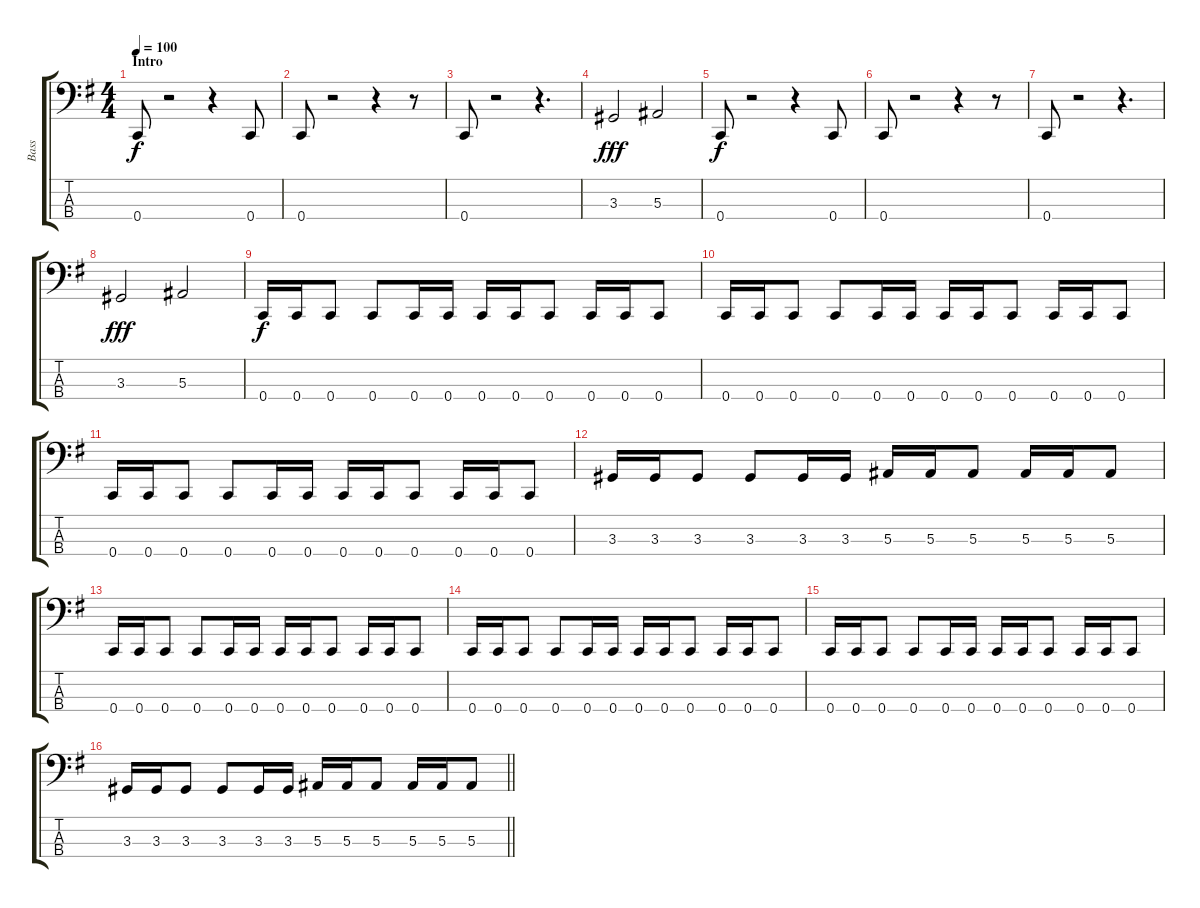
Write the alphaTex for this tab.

\track ("Bass" "Bass") {instrument electricbassfinger}
\staff {score tabs}
\tuning (Eb2 Bb1 F1 C1) {hide}
\ts (4 4)
\section ("" "Intro")
\tempo 100
\clef f4
\ks eminor
0.4.8{dy f instrument electricbassfinger} r.2 r.4 0.4.8 |
0.4.8 r.2 r.4 r.8 |
0.4.8 r.2 r.4{d} |
3.3.2{dy fff} 5.3.2 |
0.4.8{dy f} r.2 r.4 0.4.8 |
0.4.8 r.2 r.4 r.8 |
0.4.8 r.2 r.4{d} |
3.3.2{dy fff} 5.3.2 |
0.4.16{dy f} 0.4.16 0.4.8 0.4.8 0.4.16 0.4.16 0.4.16 0.4.16 0.4.8 0.4.16 0.4.16 0.4.8 |
0.4.16 0.4.16 0.4.8 0.4.8 0.4.16 0.4.16 0.4.16 0.4.16 0.4.8 0.4.16 0.4.16 0.4.8 |
0.4.16 0.4.16 0.4.8 0.4.8 0.4.16 0.4.16 0.4.16 0.4.16 0.4.8 0.4.16 0.4.16 0.4.8 |
3.3.16 3.3.16 3.3.8 3.3.8 3.3.16 3.3.16 5.3.16 5.3.16 5.3.8 5.3.16 5.3.16 5.3.8 |
0.4.16 0.4.16 0.4.8 0.4.8 0.4.16 0.4.16 0.4.16 0.4.16 0.4.8 0.4.16 0.4.16 0.4.8 |
0.4.16 0.4.16 0.4.8 0.4.8 0.4.16 0.4.16 0.4.16 0.4.16 0.4.8 0.4.16 0.4.16 0.4.8 |
0.4.16 0.4.16 0.4.8 0.4.8 0.4.16 0.4.16 0.4.16 0.4.16 0.4.8 0.4.16 0.4.16 0.4.8 |
\barLineRight lightlight
3.3.16 3.3.16 3.3.8 3.3.8 3.3.16 3.3.16 5.3.16 5.3.16 5.3.8 5.3.16 5.3.16 5.3.8
